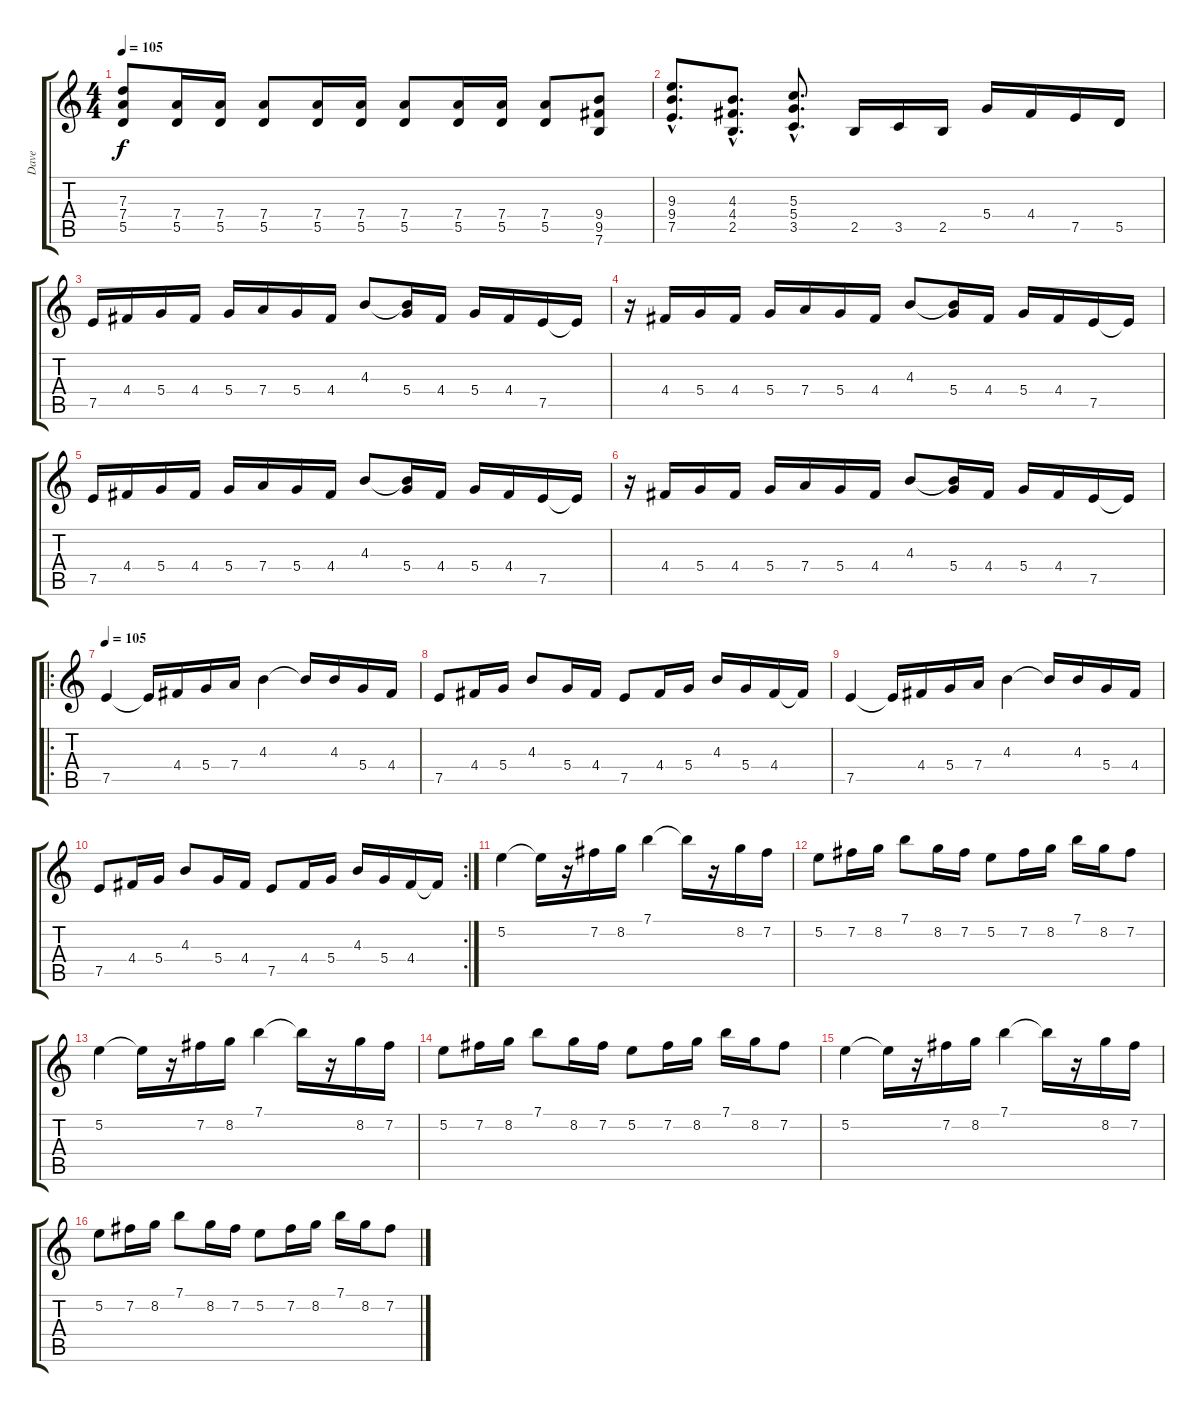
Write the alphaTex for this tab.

\track ("Dave" "Dave") {instrument distortionguitar}
\staff {score tabs}
\tuning (E4 B3 G3 D3 A2 E2) {hide}
\ts (4 4)
\tempo 105
\clef g2
\ks c
(7.3 7.4 5.5).8{dy f} (7.4 5.5).16 (7.4 5.5).16 (7.4 5.5).8 (7.4 5.5).16 (7.4 5.5).16 (7.4 5.5).8 (7.4 5.5).16 (7.4 5.5).16 (7.4 5.5).8 (9.4 9.5 7.6).8 |
(9.3{hac} 9.4{hac} 7.5{hac}).8{d} (4.3{hac} 4.4{hac} 2.5{hac}).8{d} (5.3{hac} 5.4{hac} 3.5{hac}).8{d} 2.5.16 3.5.16 2.5.16 5.4.16 4.4.16 7.5.16 5.5.16 |
7.5.16 4.4.16 5.4.16 4.4.16 5.4.16 7.4.16 5.4.16 4.4.16 4.3.8 (4.3{t} 5.4).16 4.4.16 5.4.16 4.4.16 7.5.16 7.5{t}.16 |
r.16 4.4.16 5.4.16 4.4.16 5.4.16 7.4.16 5.4.16 4.4.16 4.3.8 (4.3{t} 5.4).16 4.4.16 5.4.16 4.4.16 7.5.16 7.5{t}.16 |
7.5.16 4.4.16 5.4.16 4.4.16 5.4.16 7.4.16 5.4.16 4.4.16 4.3.8 (4.3{t} 5.4).16 4.4.16 5.4.16 4.4.16 7.5.16 7.5{t}.16 |
r.16 4.4.16 5.4.16 4.4.16 5.4.16 7.4.16 5.4.16 4.4.16 4.3.8 (4.3{t} 5.4).16 4.4.16 5.4.16 4.4.16 7.5.16 7.5{t}.16 |
\ro
\tempo 105
7.5.4 7.5{t}.16 4.4.16 5.4.16 7.4.16 4.3.4 4.3{t}.16 4.3.16 5.4.16 4.4.16 |
7.5.8 4.4.16 5.4.16 4.3.8 5.4.16 4.4.16 7.5.8 4.4.16 5.4.16 4.3.16 5.4.16 4.4.16 4.4{t}.16 |
7.5.4 7.5{t}.16 4.4.16 5.4.16 7.4.16 4.3.4 4.3{t}.16 4.3.16 5.4.16 4.4.16 |
\rc 2
7.5.8 4.4.16 5.4.16 4.3.8 5.4.16 4.4.16 7.5.8 4.4.16 5.4.16 4.3.16 5.4.16 4.4.16 4.4{t}.16 |
5.2.4 5.2{t}.16 r.16 7.2.16 8.2.16 7.1.4 7.1{t}.16 r.16 8.2.16 7.2.16 |
5.2.8 7.2.16 8.2.16 7.1.8 8.2.16 7.2.16 5.2.8 7.2.16 8.2.16 7.1.16 8.2.16 7.2.8 |
5.2.4 5.2{t}.16 r.16 7.2.16 8.2.16 7.1.4 7.1{t}.16 r.16 8.2.16 7.2.16 |
5.2.8 7.2.16 8.2.16 7.1.8 8.2.16 7.2.16 5.2.8 7.2.16 8.2.16 7.1.16 8.2.16 7.2.8 |
5.2.4 5.2{t}.16 r.16 7.2.16 8.2.16 7.1.4 7.1{t}.16 r.16 8.2.16 7.2.16 |
5.2.8 7.2.16 8.2.16 7.1.8 8.2.16 7.2.16 5.2.8 7.2.16 8.2.16 7.1.16 8.2.16 7.2.8
